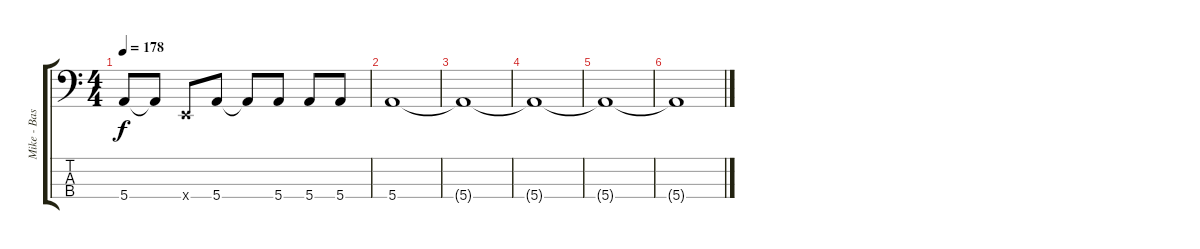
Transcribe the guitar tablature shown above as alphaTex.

\track ("Mike - Bass" "Mike - Bas") {instrument electricbasspick}
\staff {score tabs}
\tuning (G2 D2 A1 E1) {hide}
\ts (4 4)
\tempo 178
\clef f4
\ks c
5.4.8{dy f} 5.4{t}.8 0.4{x}.8 5.4.8 5.4{t}.8 5.4.8 5.4.8 5.4.8 |
5.4.1 |
5.4{t}.1 |
5.4{t}.1 |
5.4{t}.1 |
5.4{t}.1
